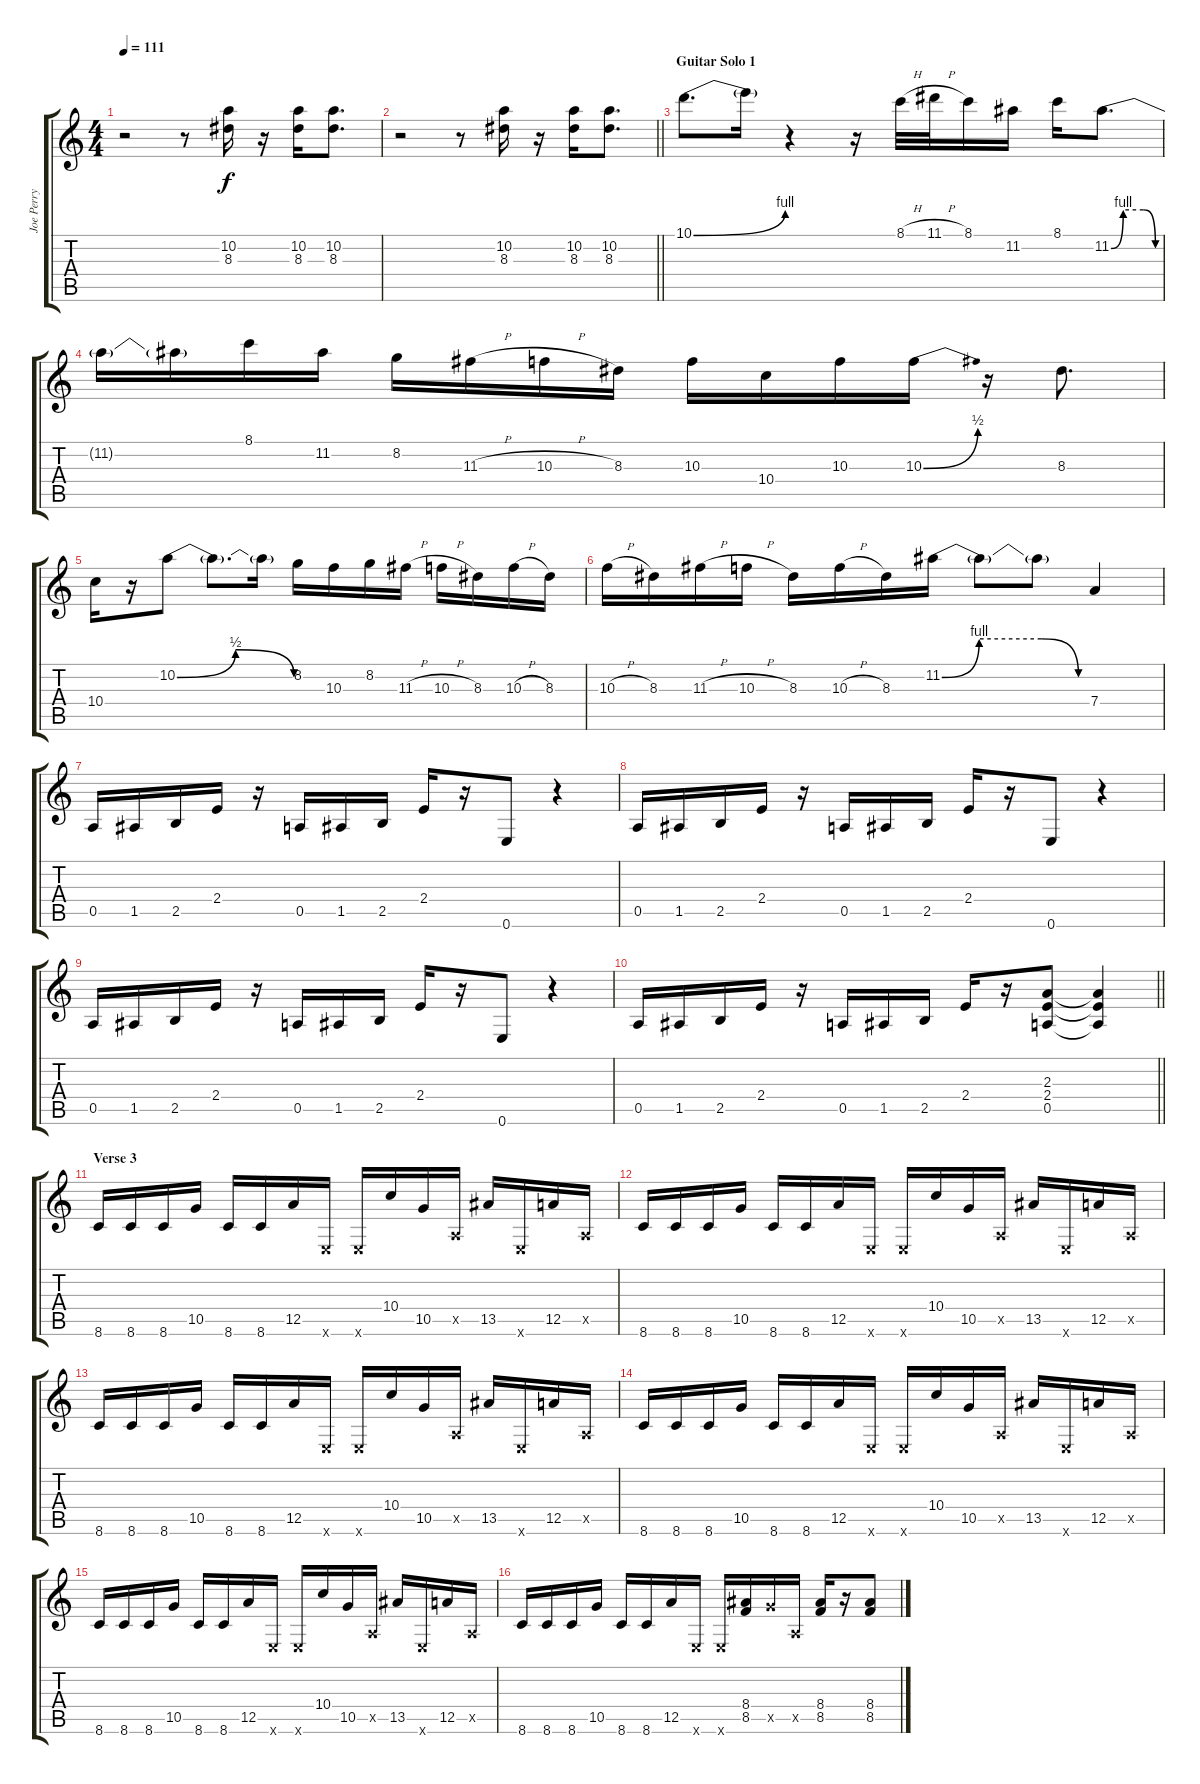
\track ("Joe Perry" "Joe Perry") {instrument distortionguitar}
\staff {score tabs}
\tuning (E4 B3 G3 D3 A2 E2) {hide}
\ts (4 4)
\tempo 111
\clef g2
\ks c
r.2{dy f} r.8 (10.2 8.3).16 r.16 (10.2 8.3).16 (10.2 8.3).8{d} |
\barLineRight lightlight
r.2 r.8 (10.2 8.3).16 r.16 (10.2 8.3).16 (10.2 8.3).8{d} |
\section ("" "Guitar Solo 1")
10.1{be (bend 0 0 60 4)}.8{d volume 16} 10.1{t}.16 r.4 r.16 8.1{h}.32 11.1{h}.32 8.1.16 11.2.16 8.1.16 11.2{be (custom 0 0 15 4 40 4 55 0 60 0)}.8{d} |
11.2{t}.16{volume 16} 11.2{t}.16 8.1.16 11.2.16 8.2.16 11.3{h}.16 10.3{h}.16 8.3.16 10.3.16 10.4.16 10.3.16 10.3{be (bend 0 0 60 2)}.16 r.16 8.3.8{d} |
10.4.16{volume 16} r.16 10.2{be (bendrelease 0 0 15 2 45 2 60 0)}.8 10.2{t}.8{d} 10.2{t}.16 8.2.16 10.3.16 8.2.16 11.3{h}.16 10.3{h}.16 8.3.16 10.3{h}.16 8.3.16 |
10.3{h}.16{volume 16} 8.3.16 11.3{h}.16 10.3{h}.16 8.3.16 10.3{h}.16 8.3.16 11.2{be (custom 0 0 15 4 40 4 55 0 60 0)}.16 11.2{t}.8 11.2{t}.8 7.4.4 |
0.5.16 1.5.16 2.5.16 2.4.16 r.16 0.5.16 1.5.16 2.5.16 2.4.16 r.16 0.6.8 r.4 |
0.5.16 1.5.16 2.5.16 2.4.16 r.16 0.5.16 1.5.16 2.5.16 2.4.16 r.16 0.6.8 r.4 |
0.5.16 1.5.16 2.5.16 2.4.16 r.16 0.5.16 1.5.16 2.5.16 2.4.16 r.16 0.6.8 r.4 |
\barLineRight lightlight
0.5.16 1.5.16 2.5.16 2.4.16 r.16 0.5.16 1.5.16 2.5.16 2.4.16 r.16 (2.3 2.4 0.5).8 (2.3{t} 2.4{t} 0.5{t}).4 |
\section ("" "Verse 3")
8.6.16 8.6.16 8.6.16 10.5.16 8.6.16 8.6.16 12.5.16 0.6{x}.16 0.6{x}.16 10.4.16 10.5.16 0.5{x}.16 13.5.16 0.6{x}.16 12.5.16 0.5{x}.16 |
8.6.16 8.6.16 8.6.16 10.5.16 8.6.16 8.6.16 12.5.16 0.6{x}.16 0.6{x}.16 10.4.16 10.5.16 0.5{x}.16 13.5.16 0.6{x}.16 12.5.16 0.5{x}.16 |
8.6.16 8.6.16 8.6.16 10.5.16 8.6.16 8.6.16 12.5.16 0.6{x}.16 0.6{x}.16 10.4.16 10.5.16 0.5{x}.16 13.5.16 0.6{x}.16 12.5.16 0.5{x}.16 |
8.6.16 8.6.16 8.6.16 10.5.16 8.6.16 8.6.16 12.5.16 0.6{x}.16 0.6{x}.16 10.4.16 10.5.16 0.5{x}.16 13.5.16 0.6{x}.16 12.5.16 0.5{x}.16 |
8.6.16 8.6.16 8.6.16 10.5.16 8.6.16 8.6.16 12.5.16 0.6{x}.16 0.6{x}.16 10.4.16 10.5.16 0.5{x}.16 13.5.16 0.6{x}.16 12.5.16 0.5{x}.16 |
8.6.16 8.6.16 8.6.16 10.5.16 8.6.16 8.6.16 12.5.16 0.6{x}.16 0.6{x}.16 (8.4 8.5).16 10.5{x}.16 0.5{x}.16 (8.4 8.5).16 r.16 (8.4 8.5).8
